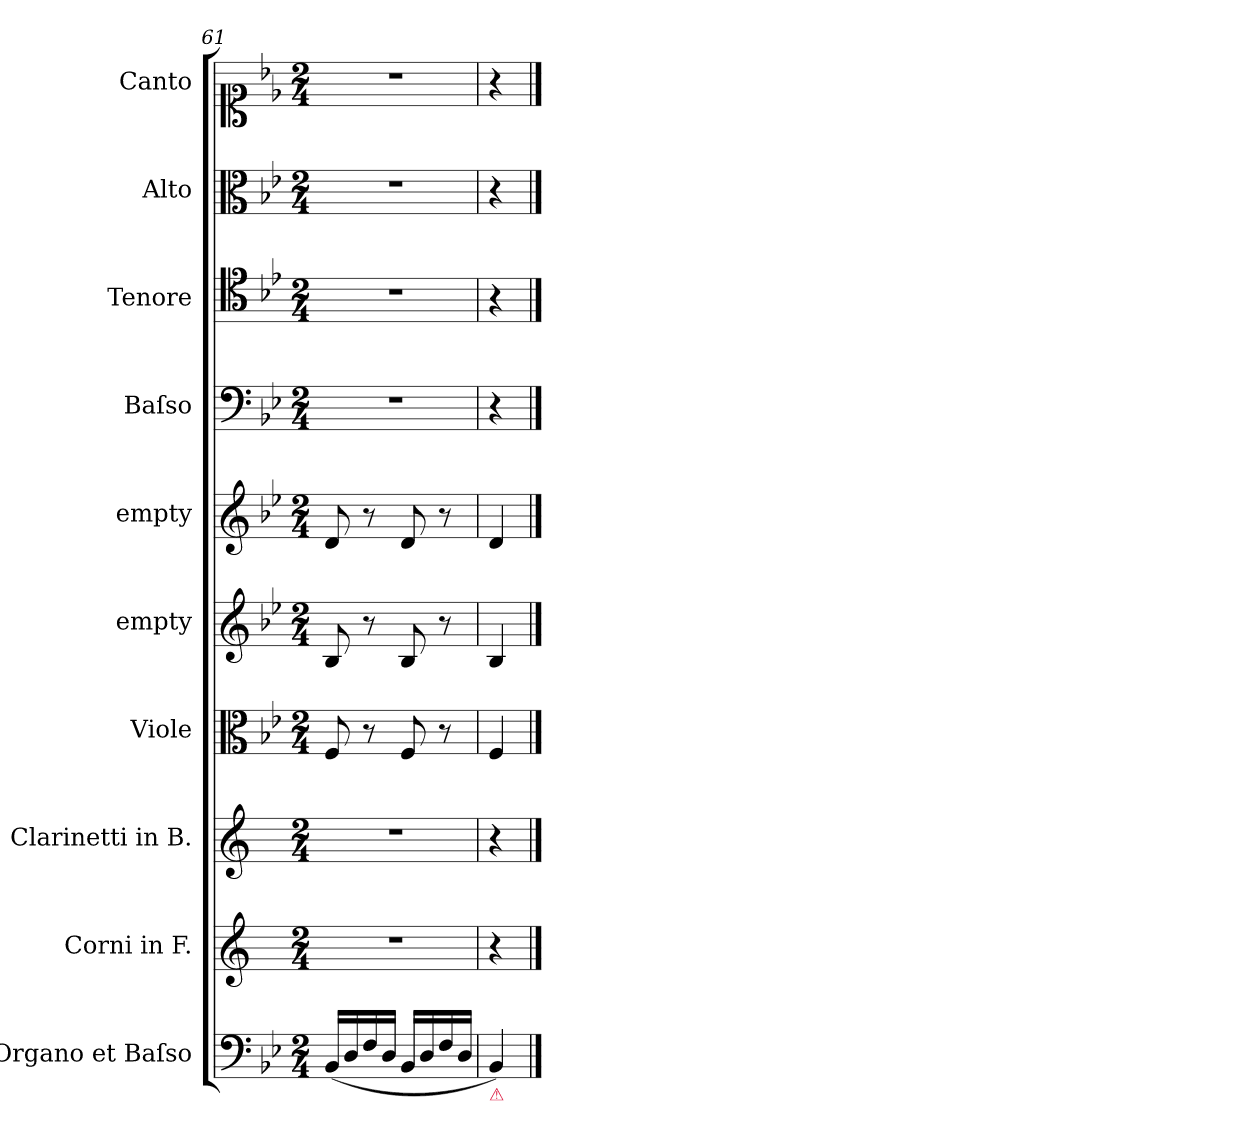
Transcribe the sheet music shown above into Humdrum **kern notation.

**kern	**kern	**kern	**kern	**kern	**kern	**kern	**kern	**kern	**kern
*part10	*part9	*part8	*part7	*part6	*part5	*part4	*part3	*part2	*part1
*staff10	*staff9	*staff8	*staff7	*staff6	*staff5	*staff4	*staff3	*staff2	*staff1
*I"Organo et Baſso	*I"Corni in F.	*I"Clarinetti in B.	*I"Viole	*I"empty	*I"empty	*I"Baſso	*I"Tenore	*I"Alto	*I"Canto
*I'10	*I'9	*I'8	*I'7	*I'6	*I'5	*I'4	*I'3	*I'2	*I'1
*clefF4	*clefG2	*clefG2	*clefC3	*clefG2	*clefG2	*clefF4	*clefC4	*clefC3	*clefC1
*	*ITrd4c7	*ITrd1c2	*	*	*	*	*	*	*
*k[b-e-]	*k[b-]	*k[b-e-]	*k[b-e-]	*k[b-e-]	*k[b-e-]	*k[b-e-]	*k[b-e-]	*k[b-e-]	*k[b-e-]
*B-:	*	*B-:	*B-:	*B-:	*B-:	*B-:	*B-:	*B-:	*B-:
*M2/4	*M2/4	*M2/4	*M2/4	*M2/4	*M2/4	*M2/4	*M2/4	*M2/4	*M2/4
=61	=61	=61	=61	=61	=61	=61	=61	=61	=61
(16BB-/LL	2r	2r	8F/	8B-/	8d/	2r	2r	2r	2r
16D/	.	.	.	.	.	.	.	.	.
16F/	.	.	8r	8r	8r	.	.	.	.
16D/JJ	.	.	.	.	.	.	.	.	.
16BB-/LL	.	.	8F/	8B-/	8d/	.	.	.	.
16D/	.	.	.	.	.	.	.	.	.
16F/	.	.	8r	8r	8r	.	.	.	.
16D/JJ	.	.	.	.	.	.	.	.	.
=62	=62	=62	=62	=62	=62	=62	=62	=62	=62
!LO:TX:b:color=crimson:t=⚠	!	!	!	!	!	!	!	!	!
4BB-/)	4r	4r	4F/	4B-/	4d/	4r	4r	4r	4r
==	==	==	==	==	==	==	==	==	==
*-	*-	*-	*-	*-	*-	*-	*-	*-	*-
